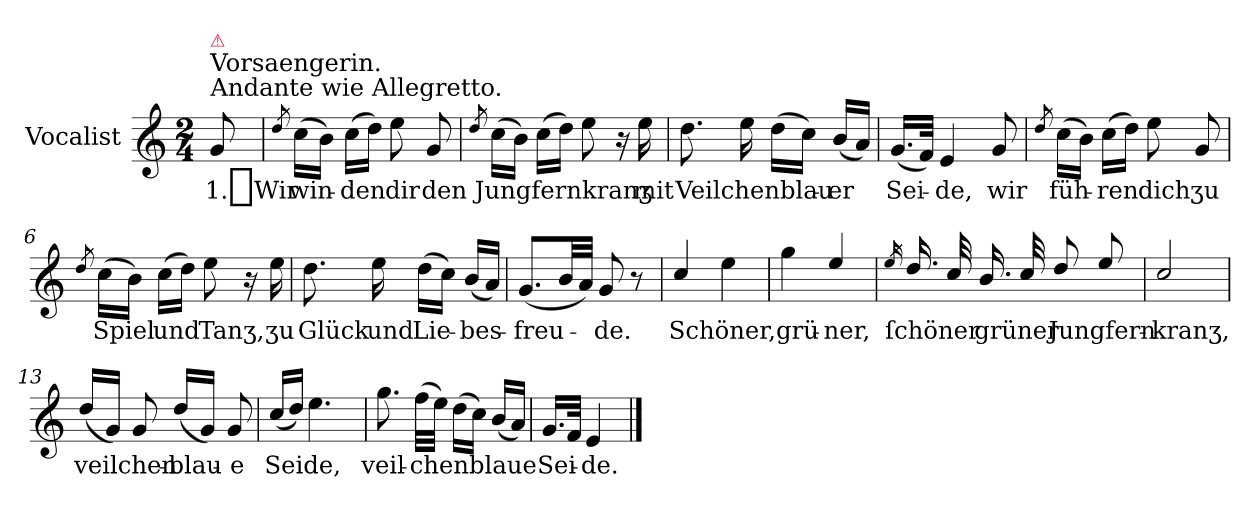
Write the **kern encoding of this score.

**kern	**text
*part1	*part1
*staff1	*staff1
*I"Vocalist	*
*clefG2	*
*k[]	*
*C:	*
*M2/4	*
=	=
!LO:TX:a:t=Andante wie Allegretto.	!
!LO:TX:a:t=Vorsaengerin.	!
!LO:TX:a:color=crimson:t=⚠	!
8g	1._Wir
=1	=1
8qdd	.
(16ccLL	win-
16bJJ)	.
(16ccLL	-den
16ddJJ)	.
8ee	dir
8g	den
=2	=2
8qdd	.
(16ccLL	Jungfernkranʒ
16bJJ)	.
(16ccLL	.
16ddJJ)	.
8ee	.
16r	.
16ee	mit
=3	=3
8.dd	Veilchenblau-
16ee	.
(16ddLL	.
16ccJJ)	.
(16bLL	-er
16aJJ)	.
=4	=4
(16.gLL	Sei-
32fJJk)	.
4e	-de,
8g	wir
=5	=5
8qdd	.
(16ccLL	füh-
16bJJ)	.
(16ccLL	-ren
16ddJJ)	.
8ee	dich
8g	ʒu
=6	=6
8qdd	.
(16ccLL	Spiel
16bJJ)	.
(16ccLL	und
16ddJJ)	.
8ee	Tanʒ,
16r	.
16ee	ʒu
=7	=7
8.dd	Glück
16ee	und
(16ddLL	Lie-
16ccJJ)	.
(16bLL	-bes-
16aJJ)	.
=8	=8
(8.gL	-freu-
32bLL	.
32aJJJ)	.
8g	-de.
8r	.
=9	=9
4cc/	Schöner,
4ee	.
=10	=10
4gg	grü-
4ee/	-ner,
=11	=11
16qee	.
16.dd/	ſchöner
32cc/	.
16.b/	grüner
32cc/	.
8dd/	Jungfern-
8ee/	.
=12	=12
2cc/	-kranʒ,
=13	=13
(16dd/LL	veilchen-
16gJJ)	.
8g	.
(16dd/LL	-blau-
16gJJ)	.
8g	-e
=14	=14
(16cc/LL	Seide,
16ddJJ)	.
4.ee	.
=15	=15
8.gg	veil-
(32ffLLL	-chenblaue
32eeJJJ)	.
(16ddLL	.
16ccJJ)	.
(16bLL	.
16aJJ)	.
=16	=16
16.gLL	Sei-
32fJJk	.
4e	-de.
==	==
*-	*-
